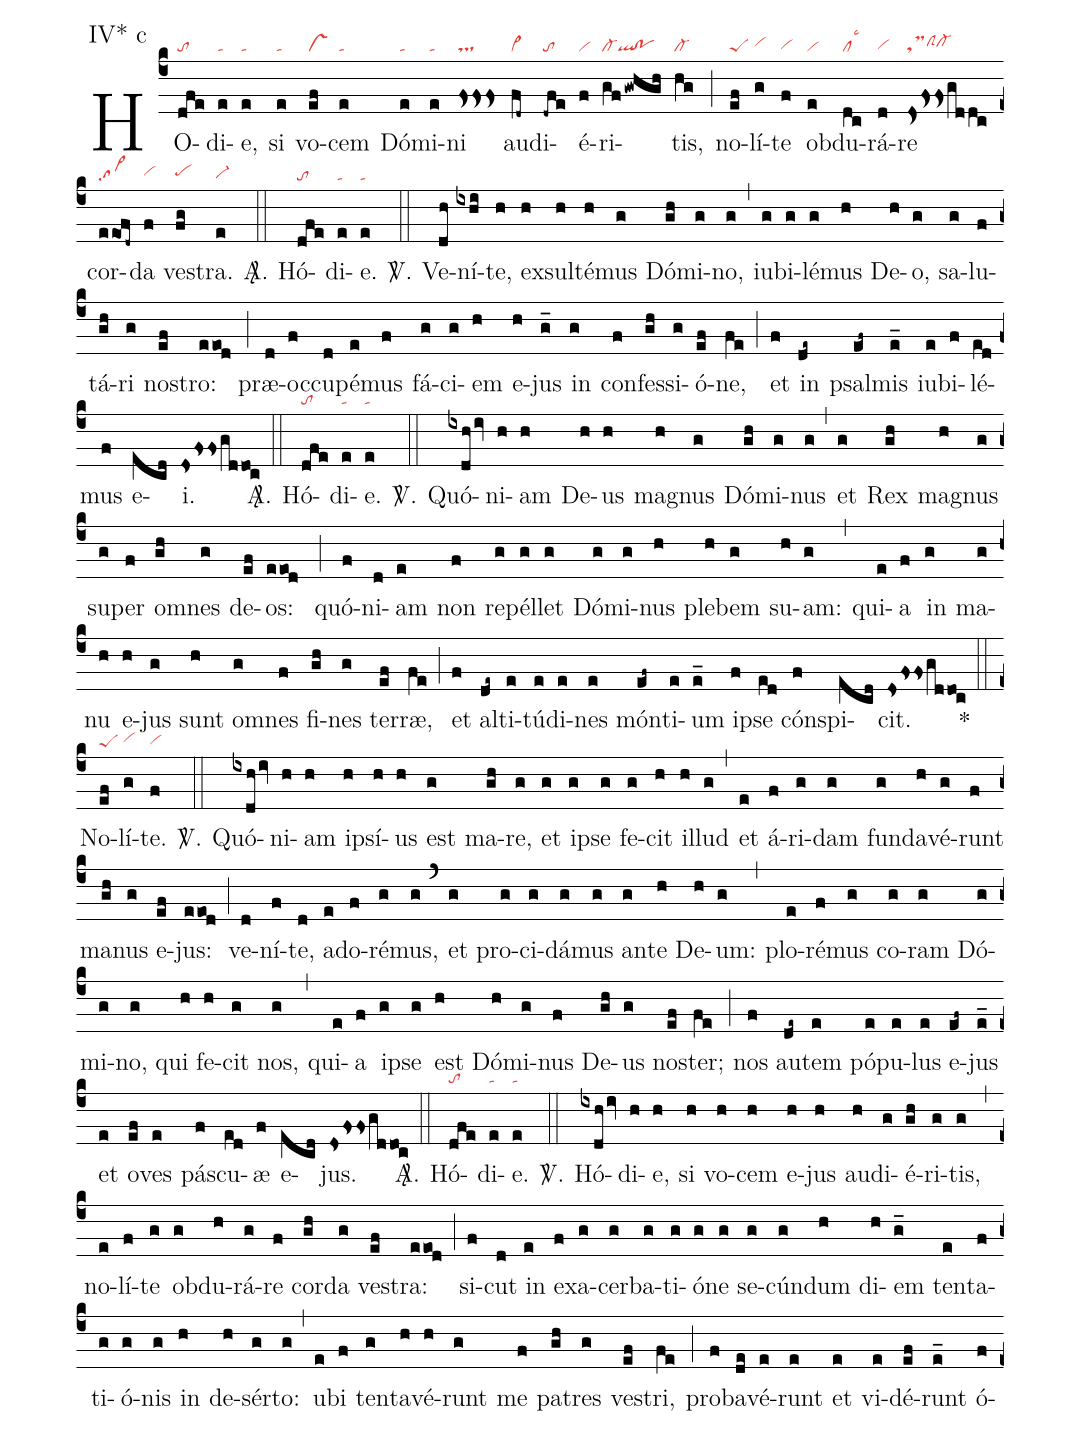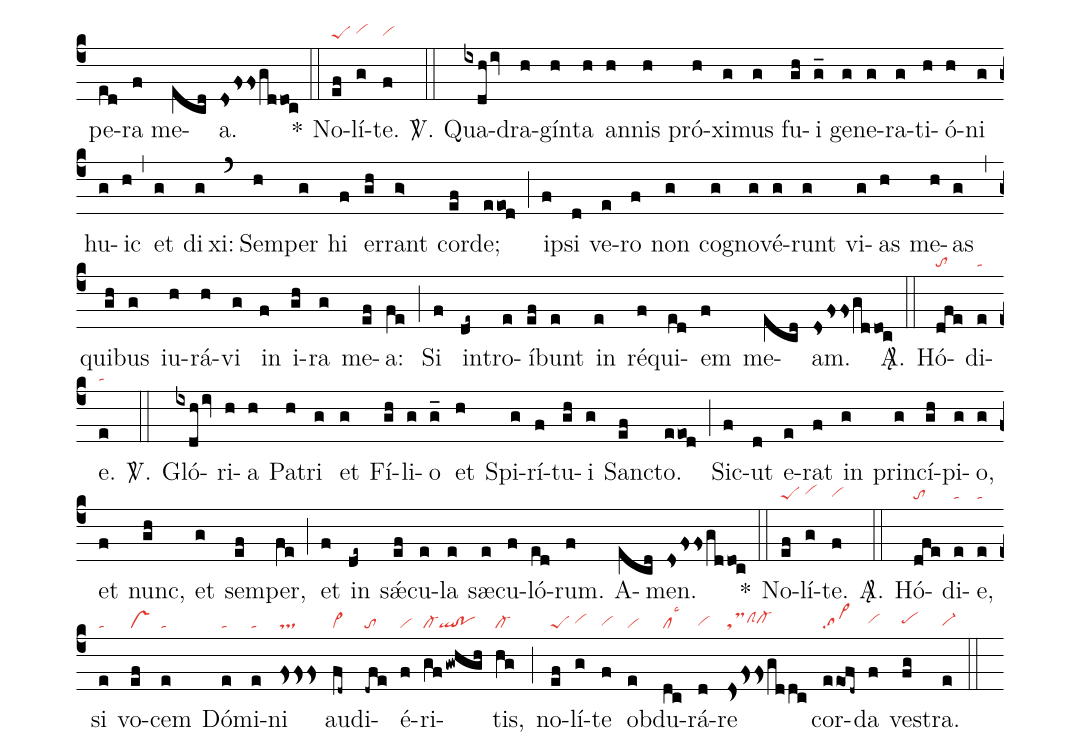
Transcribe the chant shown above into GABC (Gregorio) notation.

mode: 4;
annotation: IV* c;
nabc-lines: 1;
%%
(c4)
HO(dfe|to)di(e|ta)e,(e|ta) si(e|ta) vo(ef|vs)cem(e|ta) Dó(e|ta)mi(e|ta)ni(fs<fs<fs<|ts) au(fd~|vi>)di(-dfe|to)é(f|vi)ri(gfgwhgh|cl-ql!po)tis,(hg|cl-) (;)
no(ef|peS)lí(g|vihh)te(f|vihg) ob(e|vi)du(dc|cllsc3)rá(d|vihg)re(ds<fs<fs<gddc|tsMclShhcl-hh) cor(eeofd~|sa>)da(f|vihh) ve(fg|pehh)stra.(e|vi-hg) <sp>A/</sp>.(::)

Hó(dfe|to)di(e|ta)e.(e|ta) <sp>V/</sp>.(::)

Ve(dh)ní(ixhi)te,(h) ex(h)sul(h)té(h)mus(g) Dó(gh)mi(g)no,(g) (,)
iu(g)bi(g)lé(g)mus(h) De(h)o,(g) sa(g)lu(f)tá(gh)ri(g) no(ef)stro: (eeod) (;)
præ(d)oc(f)cu(d)pé(e)mus(f) fá(g)ci(g)em(h) e(h)jus(g_) in(g) con(f)fes(gh)si(g)ó(ef)ne,(fe) (;)
et(f) in(de~) psal(ef~)mis(e_) iu(e)bi(f)lé(ed)mus(f) e(ecd)i.(dsfsfsgddoc) <sp>A/</sp>.(::)

Hó(dfe|to)di(e|ta)e.(e|ta) <sp>V/</sp>.(::)

Quó(ixdh/iv)ni(h)am(h) De(h)us(h) mag(h)nus(g) Dó(gh)mi(g)nus(g) (,)
et(g) Rex(gh) mag(h)nus(g) su(g)per(f) om(gh)nes(g) de(ef)os: (eeod) (;)
quó(f)ni(d)am(e) non(f) re(g)pél(g)let(g) Dó(g)mi(g)nus(h) ple(h)bem(g) su(h)am:(g) (,)
qui(e)a(f) in(g) ma(g)nu(h) e(h)jus(g) sunt(h) om(g)nes(f) fi(gh)nes(g) ter(ef)ræ,(fe) (;)
et(f) al(de~)ti(e)tú(e)di(e)nes(e) món(ef~)ti(e)um(e_) i(f)pse(ed) cón(f)spi(ecd)cit.(dsfsfsgddoc) *(::)

No(ef|peS)lí(g|vihh)te.(f|vihg) <sp>V/</sp>.(::)

Quó(ixdh/iv)ni(h)am(h) ip(h)sí(h)us(h) est(g) ma(gh)re,(g) et(g) ip(g)se(g) fe(g)cit(h) il(h)lud(g) (,)
et(e) á(f)ri(g)dam(g) fun(g)da(h)vé(g)runt(f) ma(gh)nus(g) e(ef)jus:(eeod) (;)
ve(d)ní(f)te,(d) a(e)do(f)ré(g)mus,(g) (`)
et(g) pro(g)ci(g)dá(g)mus(g) an(g)te(h) De(h)um:(g) (,)
plo(e)ré(f)mus(g) co(g)ram(g) Dó(g)mi(g)no,(g) qui(h) fe(h)cit(g) nos,(g) (,)
qui(e)a(f) ip(g)se(g) est(h) Dó(h)mi(g)nus(f) De(gh)us(g) no(ef)ster;(fe) (;)
nos(f) au(de~)tem(e) pó(e)pu(e)lus(e) e(ef~)jus(e_) et(e) o(ef)ves(e) pá(f)scu(ed)æ(f) e(ecd)jus.(dsfsfsgddoc) <sp>A/</sp>.(::)

Hó(dfe|to)di(e|ta)e.(e|ta) <sp>V/</sp>.(::)

Hó(ixdh/iv)di(h)e,(h) si(h) vo(h)cem(h) e(h)jus(h) au(h)di(g)é(gh)ri(g)tis,(g) (,)
no(e)lí(f)te(g) ob(g)du(h)rá(g)re(f) cor(gh)da(g) ve(ef)stra:(eeod) (;)
si(f)cut(d) in(e) ex(f)a(g)cer(g)ba(g)ti(g)ó(g)ne(g) se(g)cún(g)dum(h) di(h)em(g_) ten(e)ta(f)ti(g)ó(g)nis(g) in(h) de(h)sér(g)to:(g) (,)
u(e)bi(f) ten(g)ta(h)vé(h)runt(g) me(f) pa(gh)tres(g) ve(ef)stri,(fe) (;)
pro(f)ba(de)vé(e)runt(e) et(e) vi(e)dé(ef)runt(e_) ó(f)pe(ed)ra(f) me(ecd)a.(dsfsfsgddoc) *(::)

No(ef|peS)lí(g|vihh)te.(f|vihg) <sp>V/</sp>.(::)

Qua(ixdh/iv)dra(h)gín(h)ta(h) an(h)nis(h) pró(h)xi(g)mus(g) fu(gh)i(g_) ge(g)ne(g)ra(g)ti(h)ó(h)ni(g) hu(g)ic(h) (,)
et(g) di(g)xi:(`)
Sem(h)per(g) hi(f) er(gh)rant(g>) cor(ef)de; (eeod) (;)
ip(f)si(d) ve(e)ro(f) non(g) cog(g)no(g)vé(g)runt(g) vi(g)as(h) me(h)as(g) (,)
qui(gh)bus(g) iu(h)rá(h)vi(g) in(f) i(gh)ra(g) me(ef)a:(fe) (;)
Si(f) in(de~)tro(e)í(ef)bunt(e) in(e) ré(f)qui(ed)em(f) me(ecd)am.(dsfsfsgddoc) <sp>A/</sp>.(::)

Hó(dfe|to)di(e|ta)e.(e|ta) <sp>V/</sp>.(::)

Gló(ixdh/iv)ri(h)a(h) Pa(h)tri(g) et(g) Fí(gh)li(g)o(g_) et(h) Spi(g)rí(f)tu(gh)i(g) San(ef)cto. (eeod) (;)
Sic(f)ut(d) e(e)rat(f) in(g) prin(g)cí(gh)pi(g)o,(g) et(f) nunc,(gh) et(g) sem(ef)per,(fe) (;)
et(f) in(de~) sǽ(ef)cu(e)la(e) sæ(e)cu(f)ló(ed)rum.(f) A(ecd)men.(dsfsfsgddoc) *(::)

No(ef|peS)lí(g|vihh)te.(f|vihg) <sp>A/</sp>.(::)

Hó(dfe|to)di(e|ta)e,(e|ta) si(e|ta) vo(ef|vs)cem(e|ta) Dó(e|ta)mi(e|ta)ni(fs<fs<fs<|ts) au(fd~|vi>)di(-dfe|to)é(f|vi)ri(gfgwhgh|cl-ql!po)tis,(hg|cl-) (;)
no(ef|peS)lí(g|vihh)te(f|vihg) ob(e|vi)du(dc|cllsc3)rá(d|vihg)re(ds<fs<fs<gddc|tsMclShhcl-hh) cor(eeofd~|sa>)da(f|vihh) ve(fg|pehh)stra.(e|vi-hg) (::)
